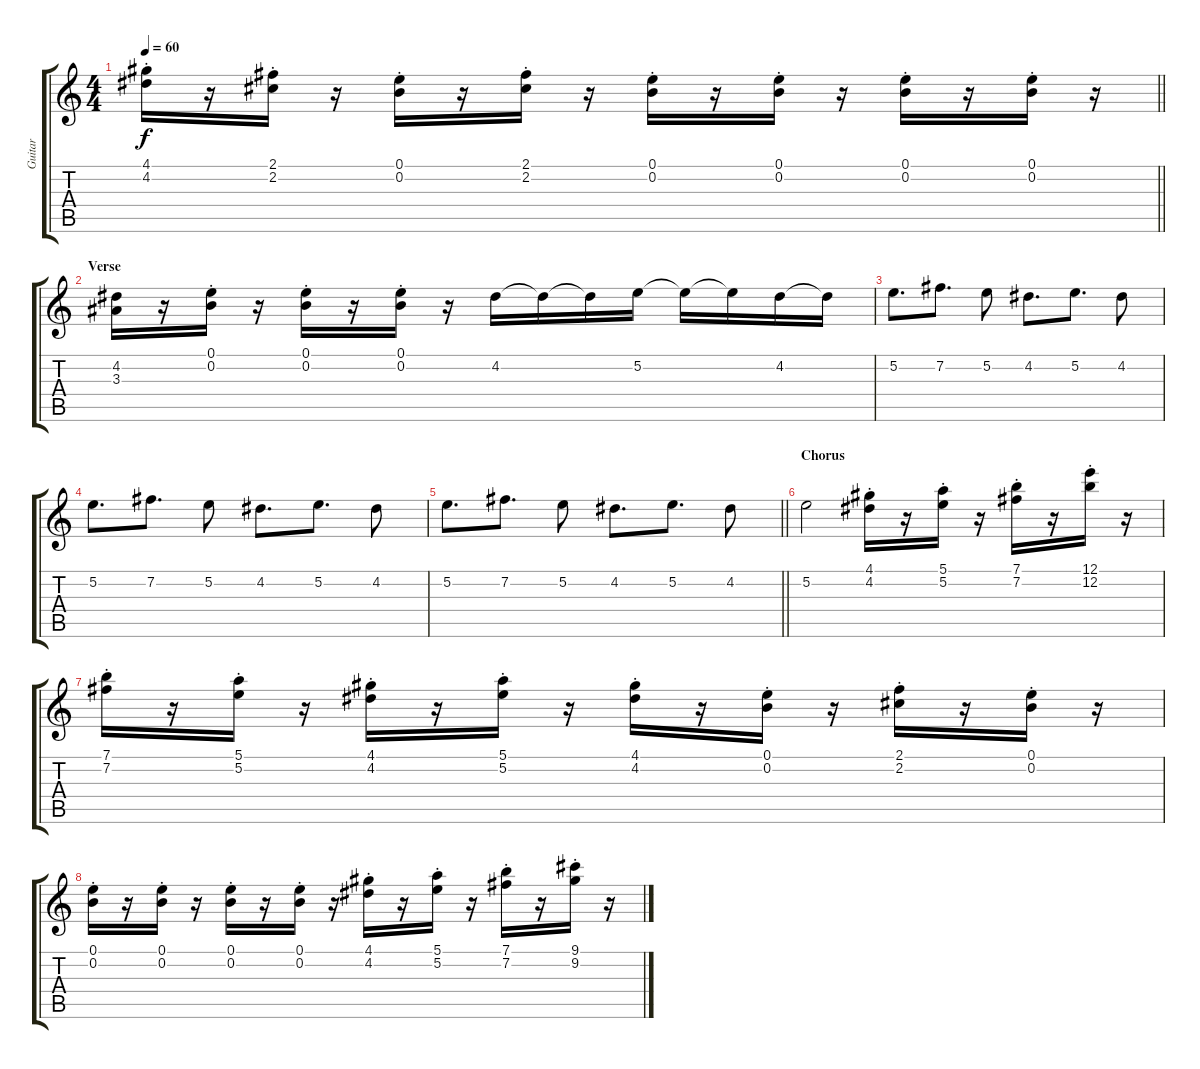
\track ("Guitar" "Guitar") {instrument electricguitarclean}
\staff {score tabs}
\tuning (E4 B3 G3 D3 A2 E2) {hide}
\ts (4 4)
\tempo 60
\clef g2
\barLineRight lightlight
\ks c
(4.1{st} 4.2{st}).16{dy f} r.16 (2.1{st} 2.2{st}).16 r.16 (0.1{st} 0.2{st}).16 r.16 (2.1{st} 2.2{st}).16 r.16 (0.1{st} 0.2{st}).16 r.16 (0.1{st} 0.2{st}).16 r.16 (0.1{st} 0.2{st}).16 r.16 (0.1{st} 0.2{st}).16 r.16 |
\section ("" "Verse")
(4.2 3.3).16 r.16 (0.1{st} 0.2{st}).16 r.16 (0.1{st} 0.2{st}).16 r.16 (0.1{st} 0.2{st}).16 r.16 4.2.16 4.2{t}.16 4.2{t}.16 5.2.16 5.2{t}.16 5.2{t}.16 4.2.16 4.2{t}.16 |
5.2.8{d} 7.2.8{d} 5.2.8 4.2.8{d} 5.2.8{d} 4.2.8 |
5.2.8{d} 7.2.8{d} 5.2.8 4.2.8{d} 5.2.8{d} 4.2.8 |
\barLineRight lightlight
5.2.8{d} 7.2.8{d} 5.2.8 4.2.8{d} 5.2.8{d} 4.2.8 |
\section ("" "Chorus")
5.2.2 (4.1{st} 4.2{st}).16 r.16 (5.1{st} 5.2{st}).16 r.16 (7.1{st} 7.2{st}).16 r.16 (12.1{st} 12.2{st}).16 r.16 |
(7.1{st} 7.2{st}).16 r.16 (5.1{st} 5.2{st}).16 r.16 (4.1{st} 4.2{st}).16 r.16 (5.1{st} 5.2{st}).16 r.16 (4.1{st} 4.2{st}).16 r.16 (0.1{st} 0.2{st}).16 r.16 (2.1{st} 2.2{st}).16 r.16 (0.1{st} 0.2{st}).16 r.16 |
(0.1{st} 0.2{st}).16 r.16 (0.1{st} 0.2{st}).16 r.16 (0.1{st} 0.2{st}).16 r.16 (0.1{st} 0.2{st}).16 r.16 (4.1{st} 4.2{st}).16 r.16 (5.1{st} 5.2{st}).16 r.16 (7.1{st} 7.2{st}).16 r.16 (9.1{st} 9.2{st}).16 r.16
